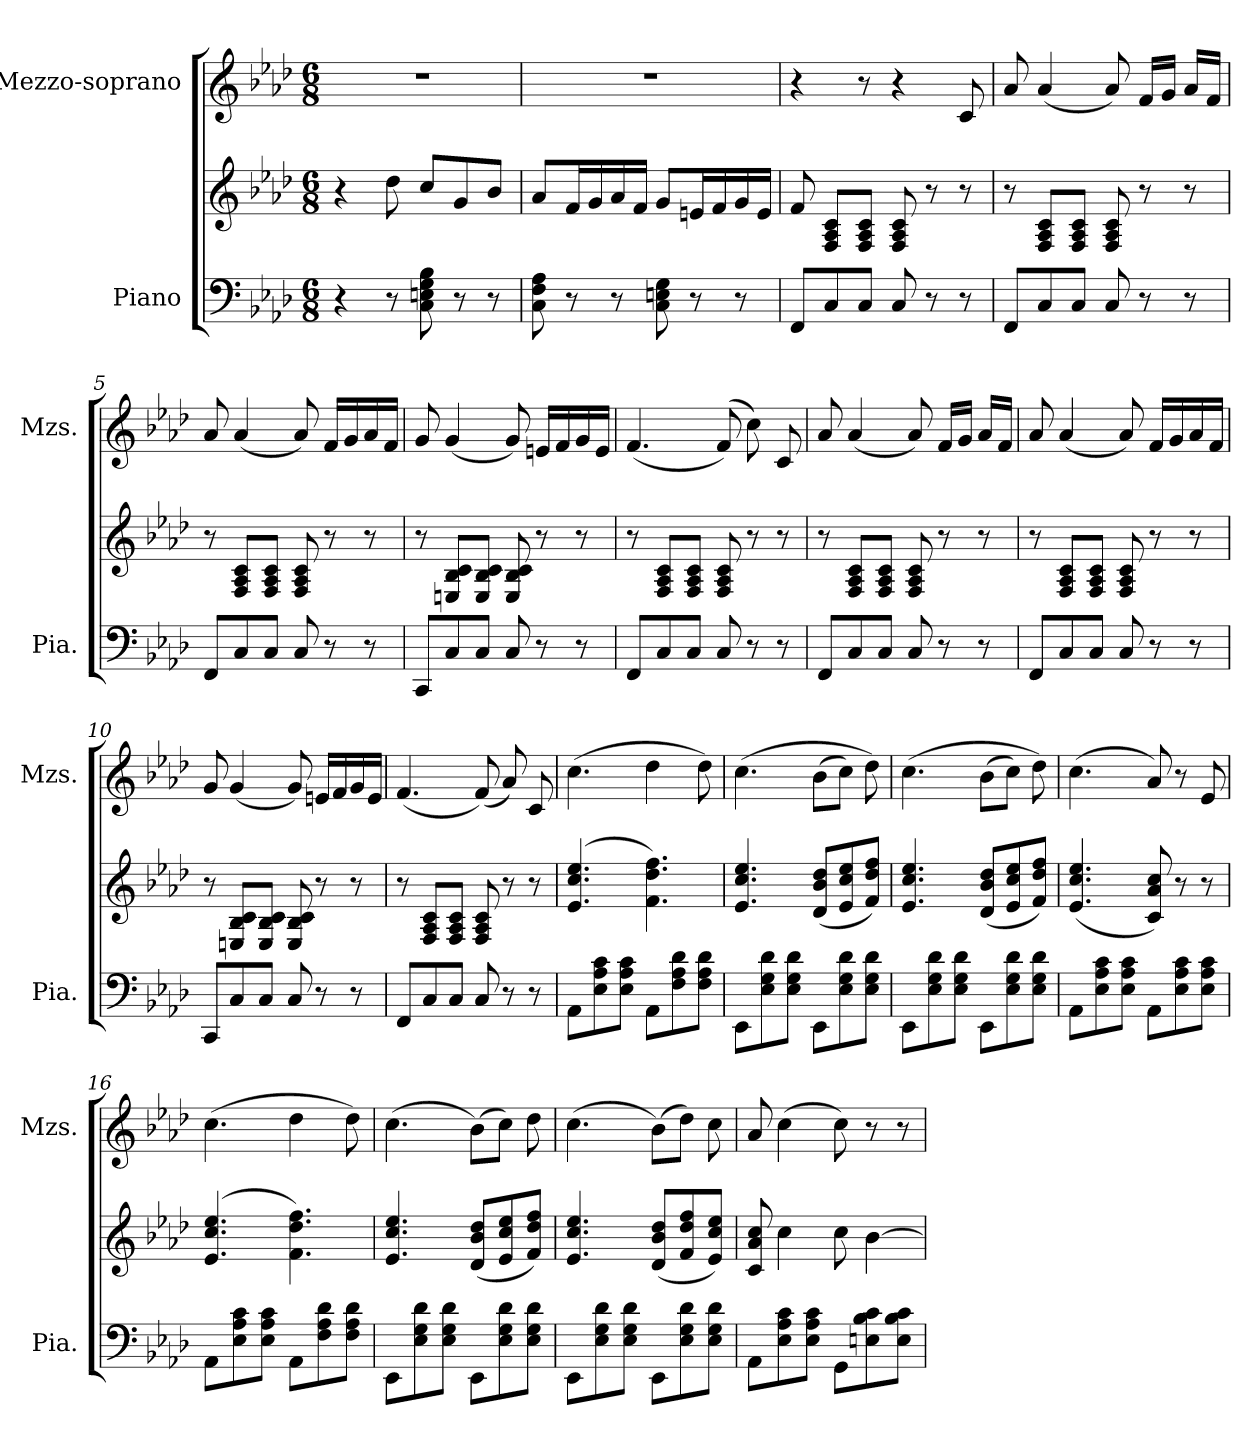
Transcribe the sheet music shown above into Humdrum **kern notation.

**kern	**kern	**kern
*part2	*part2	*part1
*staff3	*staff2	*staff1
*I"Piano	*	*I"Mezzo-soprano
*I'Pia.	*	*I'Mzs.
*clefF4	*clefG2	*clefG2
*k[b-e-a-d-]	*k[b-e-a-d-]	*k[b-e-a-d-]
*M6/8	*M6/8	*M6/8
=1	=1	=1
4r	4r	2.r
8r	8dd-\	.
8C\ 8En\ 8G\ 8B-\	8cc/L	.
8r	8g/	.
8r	8b-/J	.
=2	=2	=2
8C\ 8F\ 8A-\	8a-/L	2.r
8r	16f/L	.
.	16g/	.
8r	16a-/	.
.	16f/JJ	.
8C\ 8En\ 8G\	8g/L	.
8r	16en/L	.
.	16f/	.
8r	16g/	.
.	16e/JJ	.
=3	=3	=3
8FF/L	8f/	4r
8C/	8F/ 8A-/ 8c/L	.
8C/J	8F/ 8A-/ 8c/J	8r
8C/	8F/ 8A-/ 8c/	4r
8r	8r	.
8r	8r	8c/
=4	=4	=4
8FF/L	8r	8a-/
8C/	8F/ 8A-/ 8c/L	(4a-/
8C/J	8F/ 8A-/ 8c/J	.
8C/	8F/ 8A-/ 8c/	8a-/)
8r	8r	16f/LL
.	.	16g/JJ
8r	8r	16a-/LL
.	.	16f/JJ
!!LO:LB:g=z
=5	=5	=5
8FF/L	8r	8a-/
8C/	8F/ 8A-/ 8c/L	(4a-/
8C/J	8F/ 8A-/ 8c/J	.
8C/	8F/ 8A-/ 8c/	8a-/)
8r	8r	16f/LL
.	.	16g/
8r	8r	16a-/
.	.	16f/JJ
=6	=6	=6
8CC/L	8r	8g/
8C/	8En/ 8B-/ 8c/L	(4g/
8C/J	8E/ 8B-/ 8c/J	.
8C/	8E/ 8B-/ 8c/	8g/)
8r	8r	16en/LL
.	.	16f/
8r	8r	16g/
.	.	16e/JJ
=7	=7	=7
8FF/L	8r	(4.f/
8C/	8F/ 8A-/ 8c/L	.
8C/J	8F/ 8A-/ 8c/J	.
8C/	8F/ 8A-/ 8c/	(8f/)
8r	8r	8cc\)
8r	8r	8c/
=8	=8	=8
8FF/L	8r	8a-/
8C/	8F/ 8A-/ 8c/L	(4a-/
8C/J	8F/ 8A-/ 8c/J	.
8C/	8F/ 8A-/ 8c/	8a-/)
8r	8r	16f/LL
.	.	16g/JJ
8r	8r	16a-/LL
.	.	16f/JJ
!!LO:LB:g=z
=9	=9	=9
8FF/L	8r	8a-/
8C/	8F/ 8A-/ 8c/L	(4a-/
8C/J	8F/ 8A-/ 8c/J	.
8C/	8F/ 8A-/ 8c/	8a-/)
8r	8r	16f/LL
.	.	16g/
8r	8r	16a-/
.	.	16f/JJ
=10	=10	=10
8CC/L	8r	8g/
8C/	8En/ 8B-/ 8c/L	(4g/
8C/J	8E/ 8B-/ 8c/J	.
8C/	8E/ 8B-/ 8c/	8g/)
8r	8r	16en/LL
.	.	16f/
8r	8r	16g/
.	.	16e/JJ
=11	=11	=11
8FF/L	8r	(4.f/
8C/	8F/ 8A-/ 8c/L	.
8C/J	8F/ 8A-/ 8c/J	.
8C/	8F/ 8A-/ 8c/	(8f/)
8r	8r	8a-/)
8r	8r	8c/
=12	=12	=12
8AA-\L	(4.e-/ 4.cc/ 4.ee-/	(4.cc\
8E-\ 8A-\ 8c\	.	.
8E-\ 8A-\ 8c\J	.	.
8AA-\L	4.f\ 4.dd-\ 4.ff\)	4dd-\
8F\ 8A-\ 8d-\	.	.
8F\ 8A-\ 8d-\J	.	8dd-\)
!!LO:PB:g=z
=13	=13	=13
8EE-\L	4.e-/ 4.cc/ 4.ee-/	(4.cc\
8E-\ 8G\ 8d-\	.	.
8E-\ 8G\ 8d-\J	.	.
8EE-\L	(8d-/ 8b-/ 8dd-/L	(8b-\L
8E-\ 8G\ 8d-\	8e-/ 8cc/ 8ee-/	8cc\J)
8E-\ 8G\ 8d-\J	8f/ 8dd-/ 8ff/J)	8dd-\)
=14	=14	=14
8EE-\L	4.e-/ 4.cc/ 4.ee-/	(4.cc\
8E-\ 8G\ 8d-\	.	.
8E-\ 8G\ 8d-\J	.	.
8EE-\L	(8d-/ 8b-/ 8dd-/L	(8b-\L
8E-\ 8G\ 8d-\	8e-/ 8cc/ 8ee-/	8cc\J)
8E-\ 8G\ 8d-\J	8f/ 8dd-/ 8ff/J)	8dd-\)
=15	=15	=15
8AA-\L	(4.e-/ 4.cc/ 4.ee-/	(4.cc\
8E-\ 8A-\ 8c\	.	.
8E-\ 8A-\ 8c\J	.	.
8AA-\L	8c/ 8a-/ 8cc/)	8a-/)
8E-\ 8A-\ 8c\	8r	8r
8E-\ 8A-\ 8c\J	8r	8e-/
=16	=16	=16
8AA-\L	(4.e-/ 4.cc/ 4.ee-/	(4.cc\
8E-\ 8A-\ 8c\	.	.
8E-\ 8A-\ 8c\J	.	.
8AA-\L	4.f\ 4.dd-\ 4.ff\)	4dd-\
8F\ 8A-\ 8d-\	.	.
8F\ 8A-\ 8d-\J	.	8dd-\)
=17	=17	=17
8EE-\L	4.e-/ 4.cc/ 4.ee-/	(4.cc\
8E-\ 8G\ 8d-\	.	.
8E-\ 8G\ 8d-\J	.	.
8EE-\L	(8d-/ 8b-/ 8dd-/L	(8b-\L)
8E-\ 8G\ 8d-\	8e-/ 8cc/ 8ee-/	8cc\J)
8E-\ 8G\ 8d-\J	8f/ 8dd-/ 8ff/J)	8dd-\
!!LO:LB:g=z
=18	=18	=18
8EE-\L	4.e-/ 4.cc/ 4.ee-/	(4.cc\
8E-\ 8G\ 8d-\	.	.
8E-\ 8G\ 8d-\J	.	.
8EE-\L	(8d-/ 8b-/ 8dd-/L	(8b-\L)
8E-\ 8G\ 8d-\	8f/ 8dd-/ 8ff/	8dd-\J)
8E-\ 8G\ 8d-\J	8e-/ 8cc/ 8ee-/J)	8cc\
=19	=19	=19
8AA-\L	8c/ 8a-/ 8cc/	8a-/
8E-\ 8A-\ 8c\	4cc\	(4cc\
8E-\ 8A-\ 8c\J	.	.
8GG\L	8cc\	8cc\)
8En\ 8B-\ 8c\	[4b-\	8r
8E\ 8B-\ 8c\J	.	8r
=	=	=
*-	*-	*-
